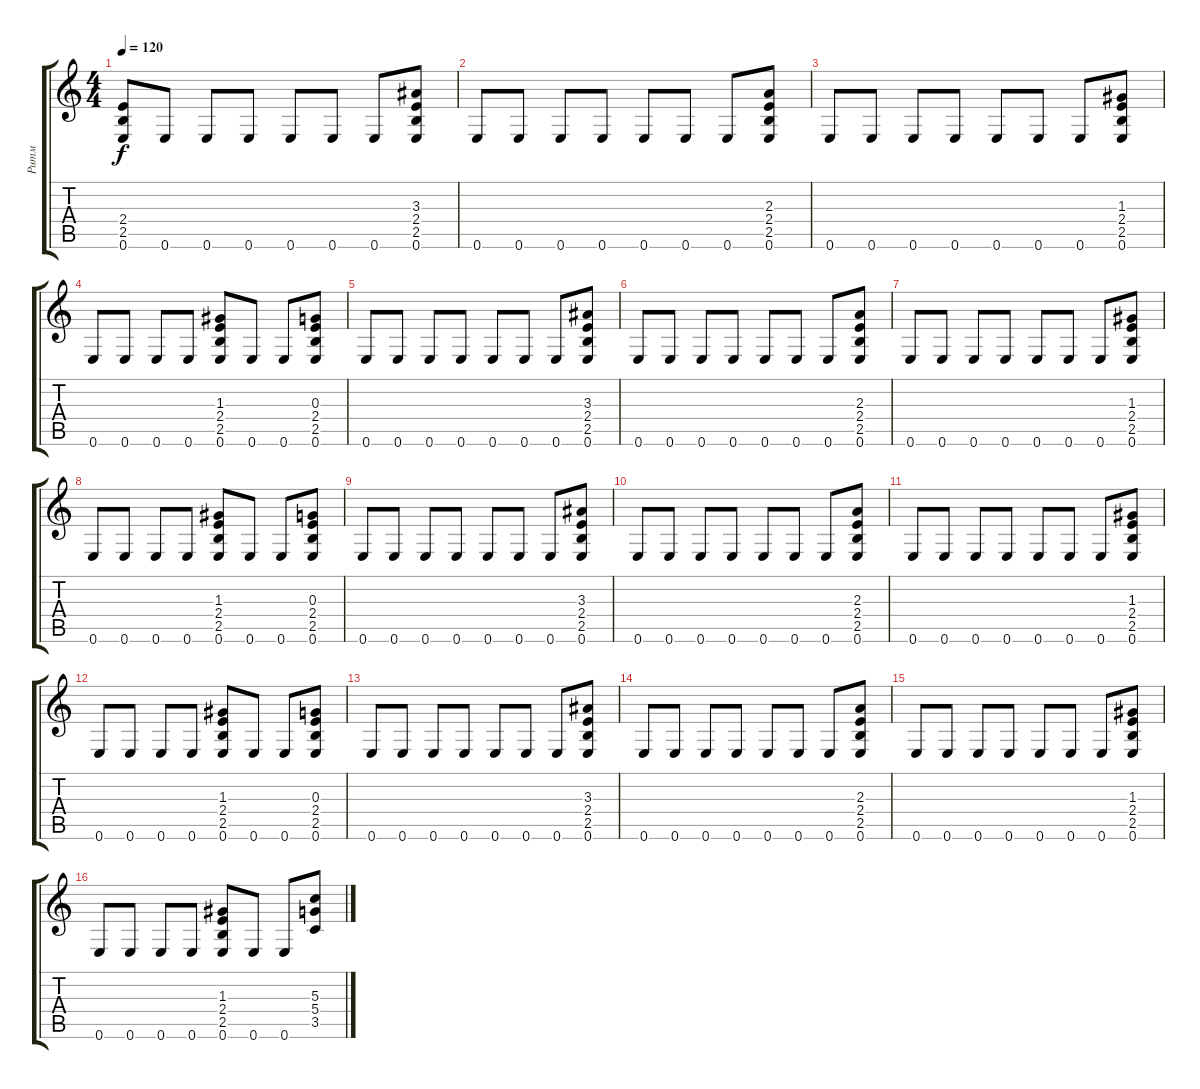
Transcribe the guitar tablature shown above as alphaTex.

\track ("Ритм" "Ритм") {instrument distortionguitar}
\staff {score tabs}
\tuning (E4 B3 G3 D3 A2 E2) {hide}
\ts (4 4)
\tempo 120
\clef g2
\ks c
(2.4 2.5 0.6).8{dy f instrument distortionguitar} 0.6.8 0.6.8 0.6.8 0.6.8 0.6.8 0.6.8 (3.3 2.4 2.5 0.6).8 |
0.6.8 0.6.8 0.6.8 0.6.8 0.6.8 0.6.8 0.6.8 (2.3 2.4 2.5 0.6).8 |
0.6.8 0.6.8 0.6.8 0.6.8 0.6.8 0.6.8 0.6.8 (1.3 2.4 2.5 0.6).8 |
0.6.8 0.6.8 0.6.8 0.6.8 (1.3 2.4 2.5 0.6).8 0.6.8 0.6.8 (0.3 2.4 2.5 0.6).8 |
0.6.8 0.6.8 0.6.8 0.6.8 0.6.8 0.6.8 0.6.8 (3.3 2.4 2.5 0.6).8 |
0.6.8 0.6.8 0.6.8 0.6.8 0.6.8 0.6.8 0.6.8 (2.3 2.4 2.5 0.6).8 |
0.6.8 0.6.8 0.6.8 0.6.8 0.6.8 0.6.8 0.6.8 (1.3 2.4 2.5 0.6).8 |
0.6.8 0.6.8 0.6.8 0.6.8 (1.3 2.4 2.5 0.6).8 0.6.8 0.6.8 (0.3 2.4 2.5 0.6).8 |
0.6.8 0.6.8 0.6.8 0.6.8 0.6.8 0.6.8 0.6.8 (3.3 2.4 2.5 0.6).8 |
0.6.8 0.6.8 0.6.8 0.6.8 0.6.8 0.6.8 0.6.8 (2.3 2.4 2.5 0.6).8 |
0.6.8 0.6.8 0.6.8 0.6.8 0.6.8 0.6.8 0.6.8 (1.3 2.4 2.5 0.6).8 |
0.6.8 0.6.8 0.6.8 0.6.8 (1.3 2.4 2.5 0.6).8 0.6.8 0.6.8 (0.3 2.4 2.5 0.6).8 |
0.6.8 0.6.8 0.6.8 0.6.8 0.6.8 0.6.8 0.6.8 (3.3 2.4 2.5 0.6).8 |
0.6.8 0.6.8 0.6.8 0.6.8 0.6.8 0.6.8 0.6.8 (2.3 2.4 2.5 0.6).8 |
0.6.8 0.6.8 0.6.8 0.6.8 0.6.8 0.6.8 0.6.8 (1.3 2.4 2.5 0.6).8 |
0.6.8 0.6.8 0.6.8 0.6.8 (1.3 2.4 2.5 0.6).8 0.6.8 0.6.8 (5.3 5.4 3.5).8
